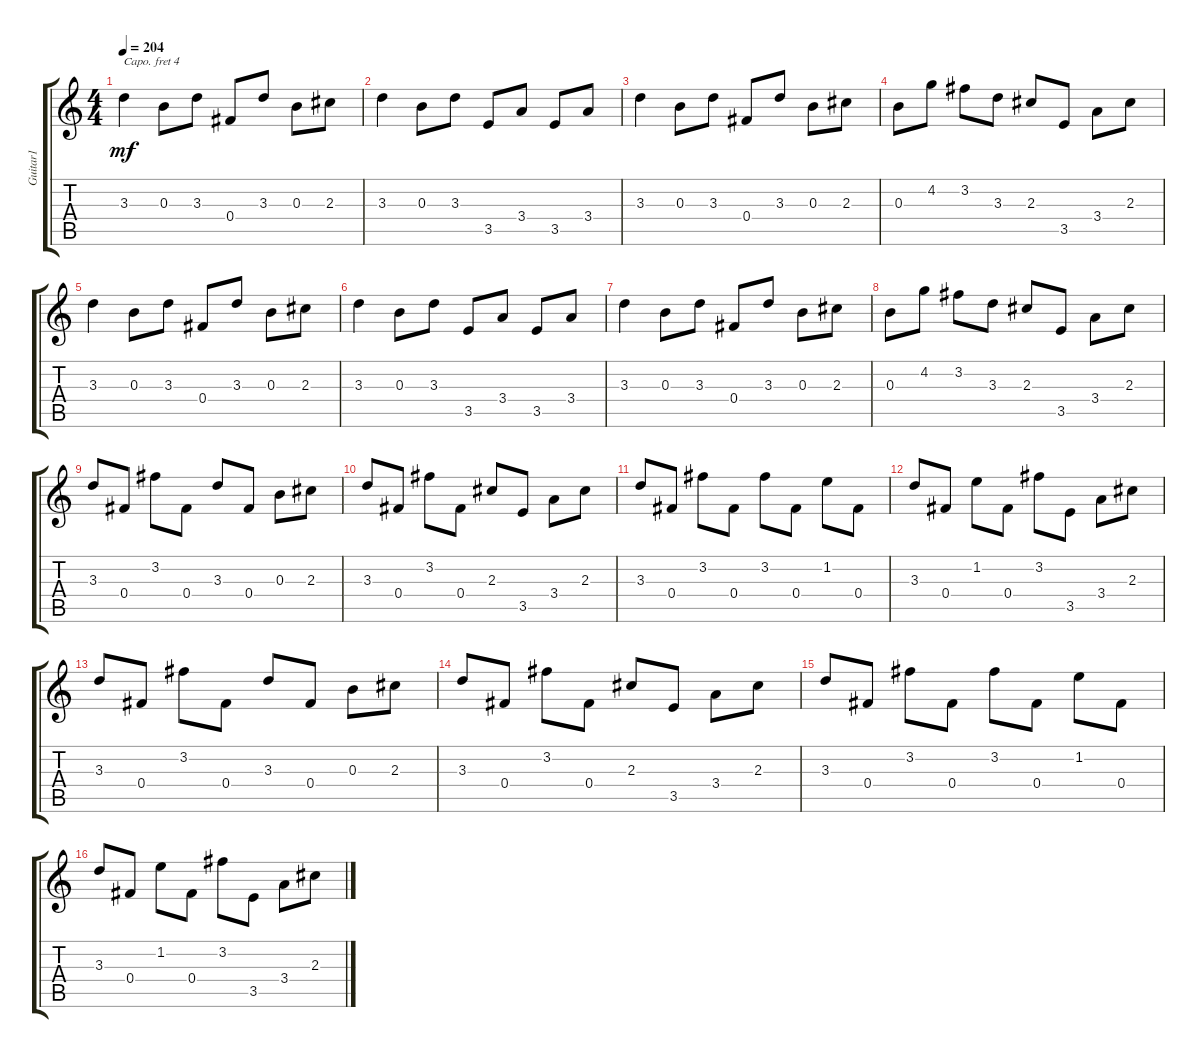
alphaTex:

\track ("Guitar1" "Guitar1") {instrument electricguitarjazz}
\staff {score tabs}
\capo 4
\tuning (E4 B3 G3 D3 A2 E2) {hide}
\ts (4 4)
\tempo 204
\clef g2
\ks c
3.3.4{dy mf} 0.3.8 3.3.8 0.4.8 3.3.8 0.3.8 2.3.8 |
3.3.4 0.3.8 3.3.8 3.5.8 3.4.8 3.5.8 3.4.8 |
3.3.4 0.3.8 3.3.8 0.4.8 3.3.8 0.3.8 2.3.8 |
0.3.8 4.2.8 3.2.8 3.3.8 2.3.8 3.5.8 3.4.8 2.3.8 |
3.3.4 0.3.8 3.3.8 0.4.8 3.3.8 0.3.8 2.3.8 |
3.3.4 0.3.8 3.3.8 3.5.8 3.4.8 3.5.8 3.4.8 |
3.3.4 0.3.8 3.3.8 0.4.8 3.3.8 0.3.8 2.3.8 |
0.3.8 4.2.8 3.2.8 3.3.8 2.3.8 3.5.8 3.4.8 2.3.8 |
3.3.8 0.4.8 3.2.8 0.4.8 3.3.8 0.4.8 0.3.8 2.3.8 |
3.3.8 0.4.8 3.2.8 0.4.8 2.3.8 3.5.8 3.4.8 2.3.8 |
3.3.8 0.4.8 3.2.8 0.4.8 3.2.8 0.4.8 1.2.8 0.4.8 |
3.3.8 0.4.8 1.2.8 0.4.8 3.2.8 3.5.8 3.4.8 2.3.8 |
3.3.8 0.4.8 3.2.8 0.4.8 3.3.8 0.4.8 0.3.8 2.3.8 |
3.3.8 0.4.8 3.2.8 0.4.8 2.3.8 3.5.8 3.4.8 2.3.8 |
3.3.8 0.4.8 3.2.8 0.4.8 3.2.8 0.4.8 1.2.8 0.4.8 |
3.3.8 0.4.8 1.2.8 0.4.8 3.2.8 3.5.8 3.4.8 2.3.8
